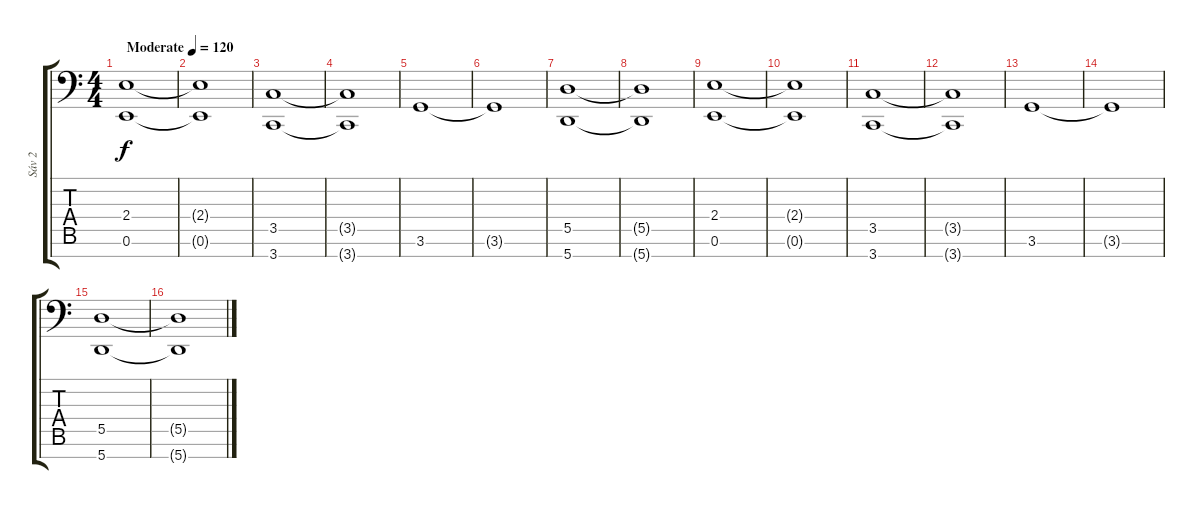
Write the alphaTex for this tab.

\track ("Sáv 2" "Sáv 2") {instrument stringensemble2}
\staff {score tabs}
\tuning (E4 B3 G3 D3 A2 E2 A1) {hide}
\ts (4 4)
\tempo (120 "Moderate")
\clef f4
\ks c
(2.4 0.6).1{dy f instrument stringensemble2} |
(2.4{t} 0.6{t}).1 |
(3.5 3.7).1 |
(3.5{t} 3.7{t}).1 |
3.6.1 |
3.6{t}.1 |
(5.5 5.7).1 |
(5.5{t} 5.7{t}).1 |
(2.4 0.6).1 |
(2.4{t} 0.6{t}).1 |
(3.5 3.7).1 |
(3.5{t} 3.7{t}).1 |
3.6.1 |
3.6{t}.1 |
(5.5 5.7).1 |
(5.5{t} 5.7{t}).1
